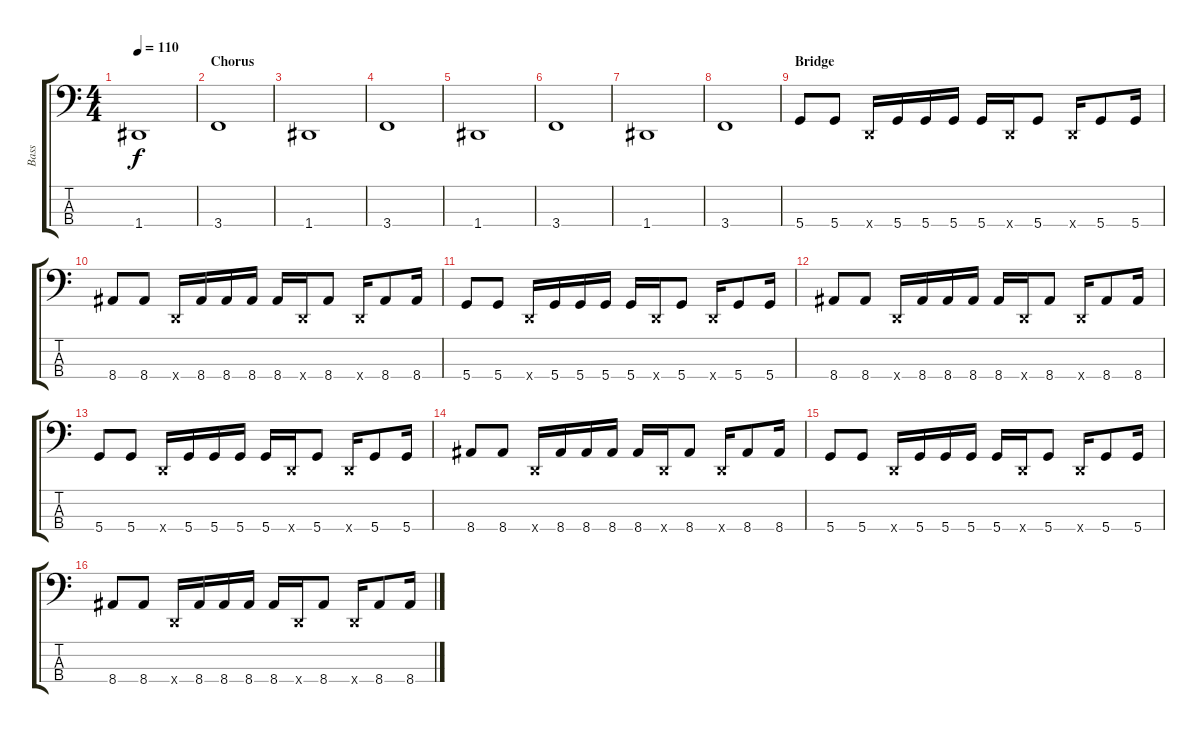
\track ("Bass" "Bass") {instrument electricbasspick}
\staff {score tabs}
\tuning (G2 D2 A1 D1) {hide}
\ts (4 4)
\tempo 110
\clef f4
\ks c
1.4.1{dy f} |
\section ("" "Chorus")
3.4.1 |
1.4.1 |
3.4.1 |
1.4.1 |
3.4.1 |
1.4.1 |
3.4.1 |
\section ("" "Bridge")
5.4.8 5.4.8 0.4{x}.16 5.4.16 5.4.16 5.4.16 5.4.16 0.4{x}.16 5.4.8 0.4{x}.16 5.4.8 5.4.16 |
8.4.8 8.4.8 0.4{x}.16 8.4.16 8.4.16 8.4.16 8.4.16 0.4{x}.16 8.4.8 0.4{x}.16 8.4.8 8.4.16 |
5.4.8 5.4.8 0.4{x}.16 5.4.16 5.4.16 5.4.16 5.4.16 0.4{x}.16 5.4.8 0.4{x}.16 5.4.8 5.4.16 |
8.4.8 8.4.8 0.4{x}.16 8.4.16 8.4.16 8.4.16 8.4.16 0.4{x}.16 8.4.8 0.4{x}.16 8.4.8 8.4.16 |
5.4.8 5.4.8 0.4{x}.16 5.4.16 5.4.16 5.4.16 5.4.16 0.4{x}.16 5.4.8 0.4{x}.16 5.4.8 5.4.16 |
8.4.8 8.4.8 0.4{x}.16 8.4.16 8.4.16 8.4.16 8.4.16 0.4{x}.16 8.4.8 0.4{x}.16 8.4.8 8.4.16 |
5.4.8 5.4.8 0.4{x}.16 5.4.16 5.4.16 5.4.16 5.4.16 0.4{x}.16 5.4.8 0.4{x}.16 5.4.8 5.4.16 |
8.4.8 8.4.8 0.4{x}.16 8.4.16 8.4.16 8.4.16 8.4.16 0.4{x}.16 8.4.8 0.4{x}.16 8.4.8 8.4.16
